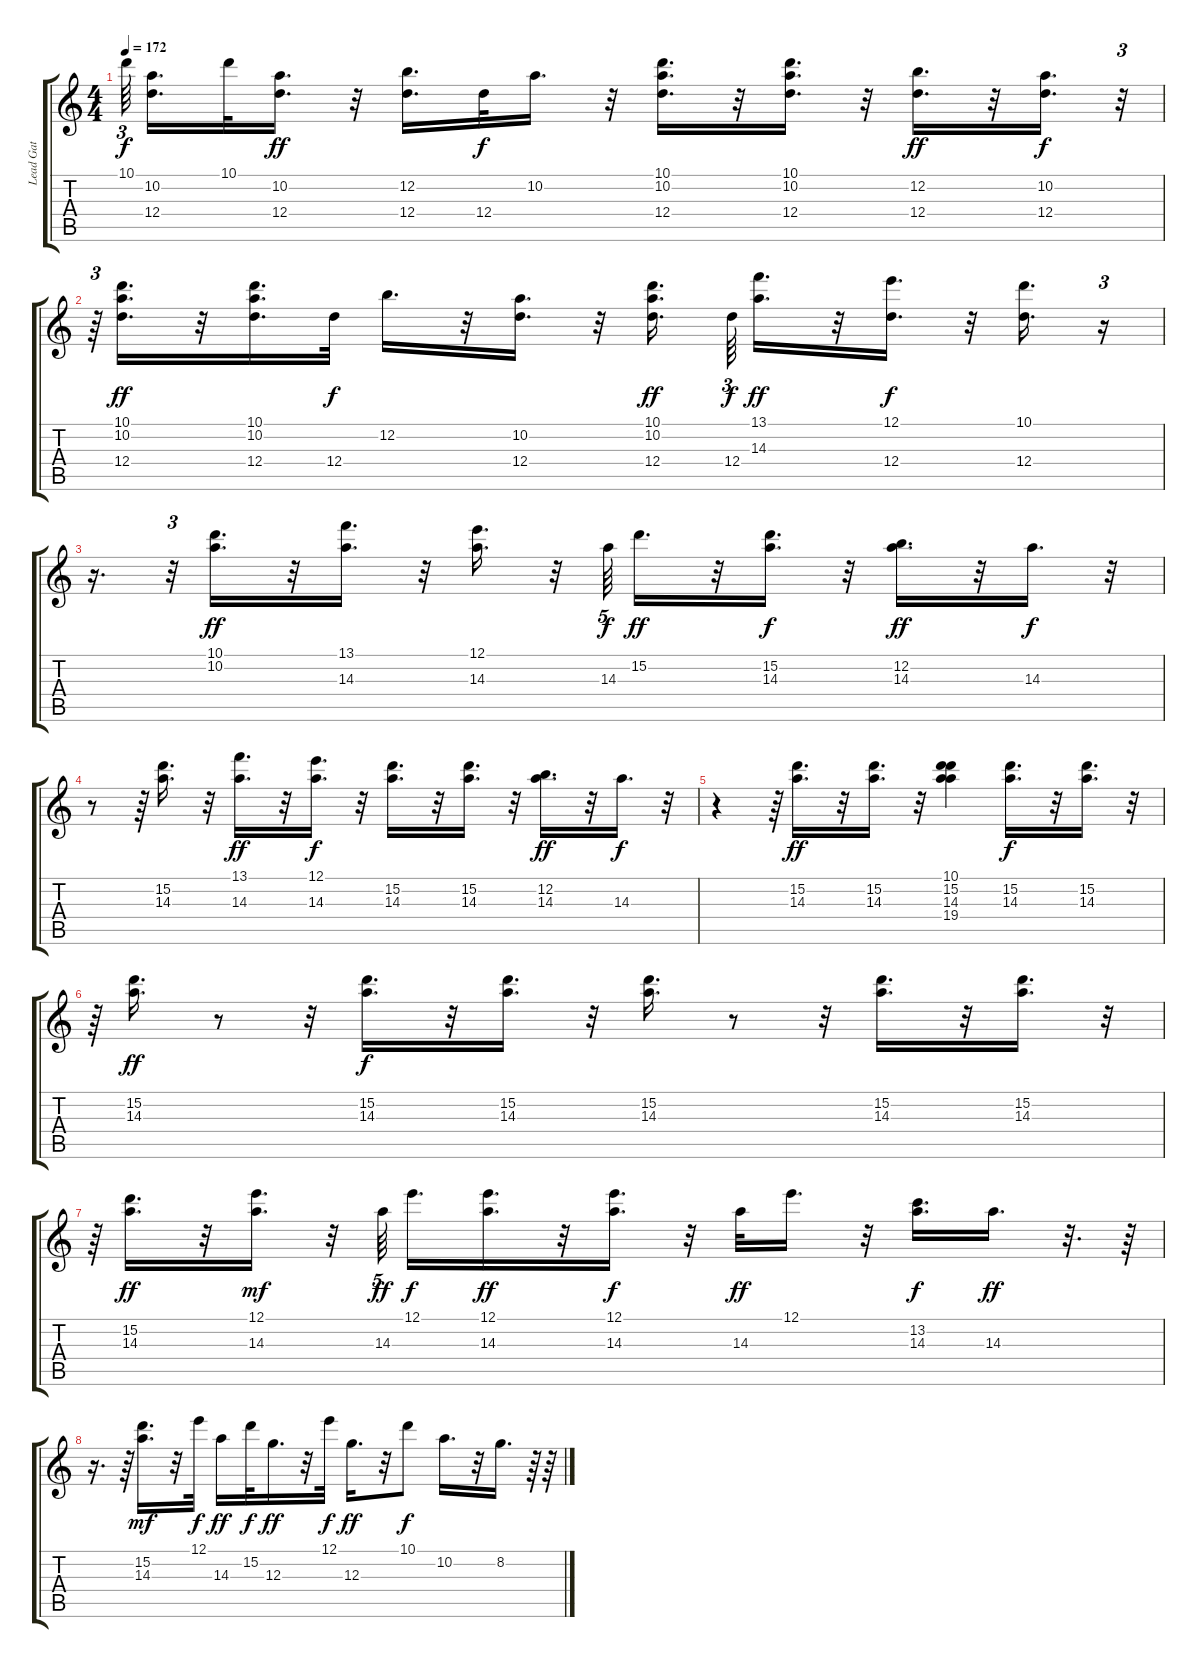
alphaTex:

\track ("Lead Gat" "Lead Gat") {instrument overdrivenguitar}
\staff {score tabs}
\tuning (E4 B3 G3 D3 A2 E2) {hide}
\ts (4 4)
\tempo 172
\clef g2
\ks c
10.1{t}.64{tu (3 2) dy f beam splitsecondary} (10.2 12.4).16{d} 10.1.32 (10.2 12.4).16{d dy ff} r.32 (12.2 12.4).16{d} 12.4.32{dy f} 10.2.16{d} r.32 (10.1 10.2 12.4).16{d} r.32 (10.1 10.2 12.4).16{d} r.32 (12.2 12.4).16{d dy ff} r.32 (10.2 12.4).16{d dy f} r.32{tu (3 2)} |
r.64{tu (3 2)} (10.1 10.2 12.4).16{d dy ff} r.32 (10.1 10.2 12.4).16{d} 12.4.32{dy f} 12.2.16{d} r.32 (10.2 12.4).16{d} r.32 (10.1 10.2 12.4).16{d dy ff beam splitsecondary} 12.4.64{tu (3 2) dy f} (13.1 14.3).16{d dy ff} r.32 (12.1 12.4).16{d dy f} r.32 (10.1 12.4).16{d} r.16{tu (3 2)} |
r.16{d} r.32{tu (3 2)} (10.1 10.2).16{d dy ff} r.32 (13.1 14.3).16{d} r.32 (12.1 14.3).16{d} r.32 14.3.64{tu (5 4) dy f} 15.2.16{d dy ff} r.32 (15.2 14.3).16{d dy f} r.32 (12.2 14.3).16{d dy ff} r.32 14.3.16{d dy f} r.32 |
r.8 r.64 (15.2 14.3).16{d} r.32 (13.1 14.3).16{d dy ff} r.32 (12.1 14.3).16{d dy f} r.32 (15.2 14.3).16{d} r.32 (15.2 14.3).16{d} r.32 (12.2 14.3).16{d dy ff} r.32 14.3.16{d dy f} r.32 |
r.4 r.64 (15.2 14.3).16{d dy ff} r.32 (15.2 14.3).16{d} r.32 (10.1 15.2 14.3 19.4).4 (15.2 14.3).16{d dy f} r.32 (15.2 14.3).16{d} r.32 |
r.64 (15.2 14.3).16{d dy ff} r.8 r.32 (15.2 14.3).16{d dy f} r.32 (15.2 14.3).16{d} r.32 (15.2 14.3).16{d} r.8 r.32 (15.2 14.3).16{d} r.32 (15.2 14.3).16{d} r.32 |
r.64 (15.2 14.3).16{d dy ff} r.32 (12.1 14.3).16{d dy mf} r.32 14.3.64{tu (5 4) dy ff beam splitsecondary} 12.1.16{d dy f} (12.1 14.3).16{d dy ff} r.32 (12.1 14.3).16{d dy f} r.32 14.3.32{dy ff} 12.1.16{d} r.32 (13.2 14.3).16{d dy f} 14.3.16{d dy ff} r.32{d} r.64 |
r.16{d} r.64 (15.2 14.3).16{d dy mf} r.32 12.1.32{dy f} 14.3.16{dy ff} 15.2.32{dy f} 12.3.16{d dy ff} r.32 12.1.32{dy f} 12.3.16{d dy ff} r.32 10.1.8{dy f} 10.2.16{d} r.32 8.2.16{d} r.64 r.64
